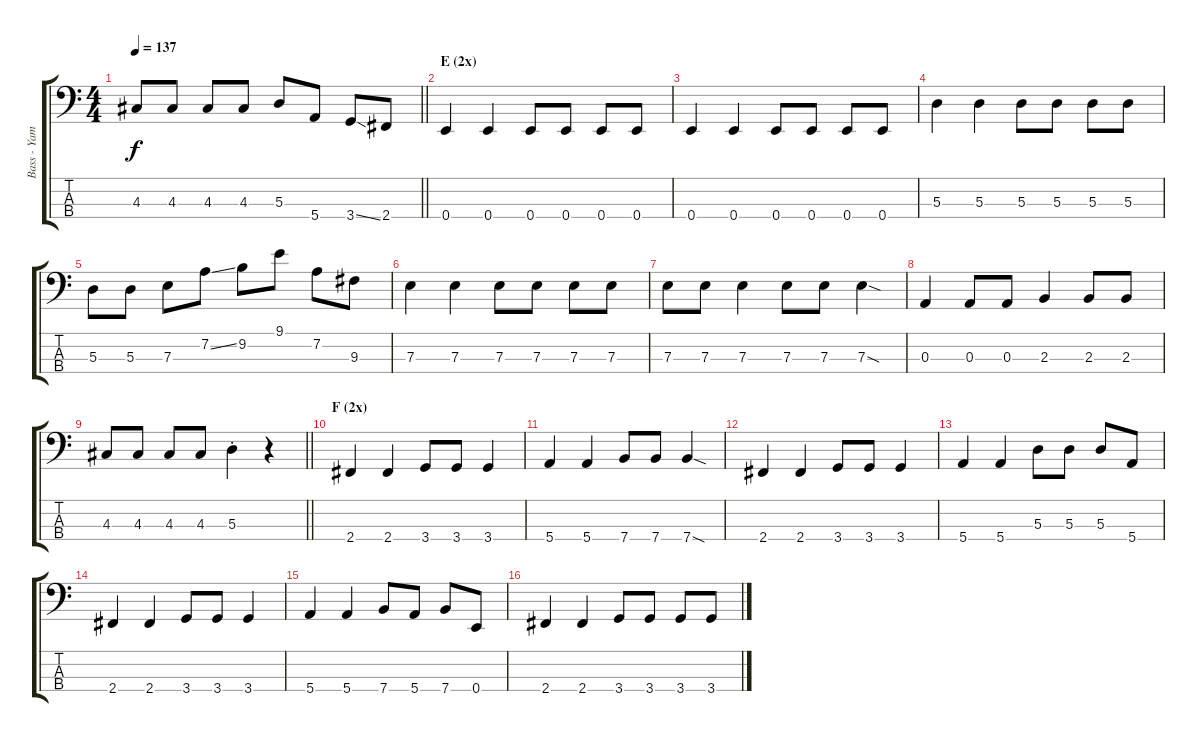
\track ("Bass - Yamada" "Bass - Yam") {instrument electricbasspick}
\staff {score tabs}
\tuning (G2 D2 A1 E1) {hide}
\ts (4 4)
\tempo 137
\clef f4
\barLineRight lightlight
\ks c
4.3.8{dy f} 4.3.8 4.3.8 4.3.8 5.3.8 5.4.8 3.4{ss}.8 2.4.8 |
\section ("" "E (2x)")
0.4.4 0.4.4 0.4.8 0.4.8 0.4.8 0.4.8 |
0.4.4 0.4.4 0.4.8 0.4.8 0.4.8 0.4.8 |
5.3.4 5.3.4 5.3.8 5.3.8 5.3.8 5.3.8 |
5.3.8 5.3.8 7.3.8 7.2{ss}.8 9.2.8 9.1.8 7.2.8 9.3.8 |
7.3.4 7.3.4 7.3.8 7.3.8 7.3.8 7.3.8 |
7.3.8 7.3.8 7.3.4 7.3.8 7.3.8 7.3{sod}.4 |
0.3.4 0.3.8 0.3.8 2.3.4 2.3.8 2.3.8 |
\barLineRight lightlight
4.3.8 4.3.8 4.3.8 4.3.8 5.3{st}.4 r.4 |
\section ("" "F (2x)")
2.4.4 2.4.4 3.4.8 3.4.8 3.4.4 |
5.4.4 5.4.4 7.4.8 7.4.8 7.4{sod}.4 |
2.4.4 2.4.4 3.4.8 3.4.8 3.4.4 |
5.4.4 5.4.4 5.3.8 5.3.8 5.3.8 5.4.8 |
2.4.4 2.4.4 3.4.8 3.4.8 3.4.4 |
5.4.4 5.4.4 7.4.8 5.4.8 7.4.8 0.4.8 |
2.4.4 2.4.4 3.4.8 3.4.8 3.4.8 3.4.8
